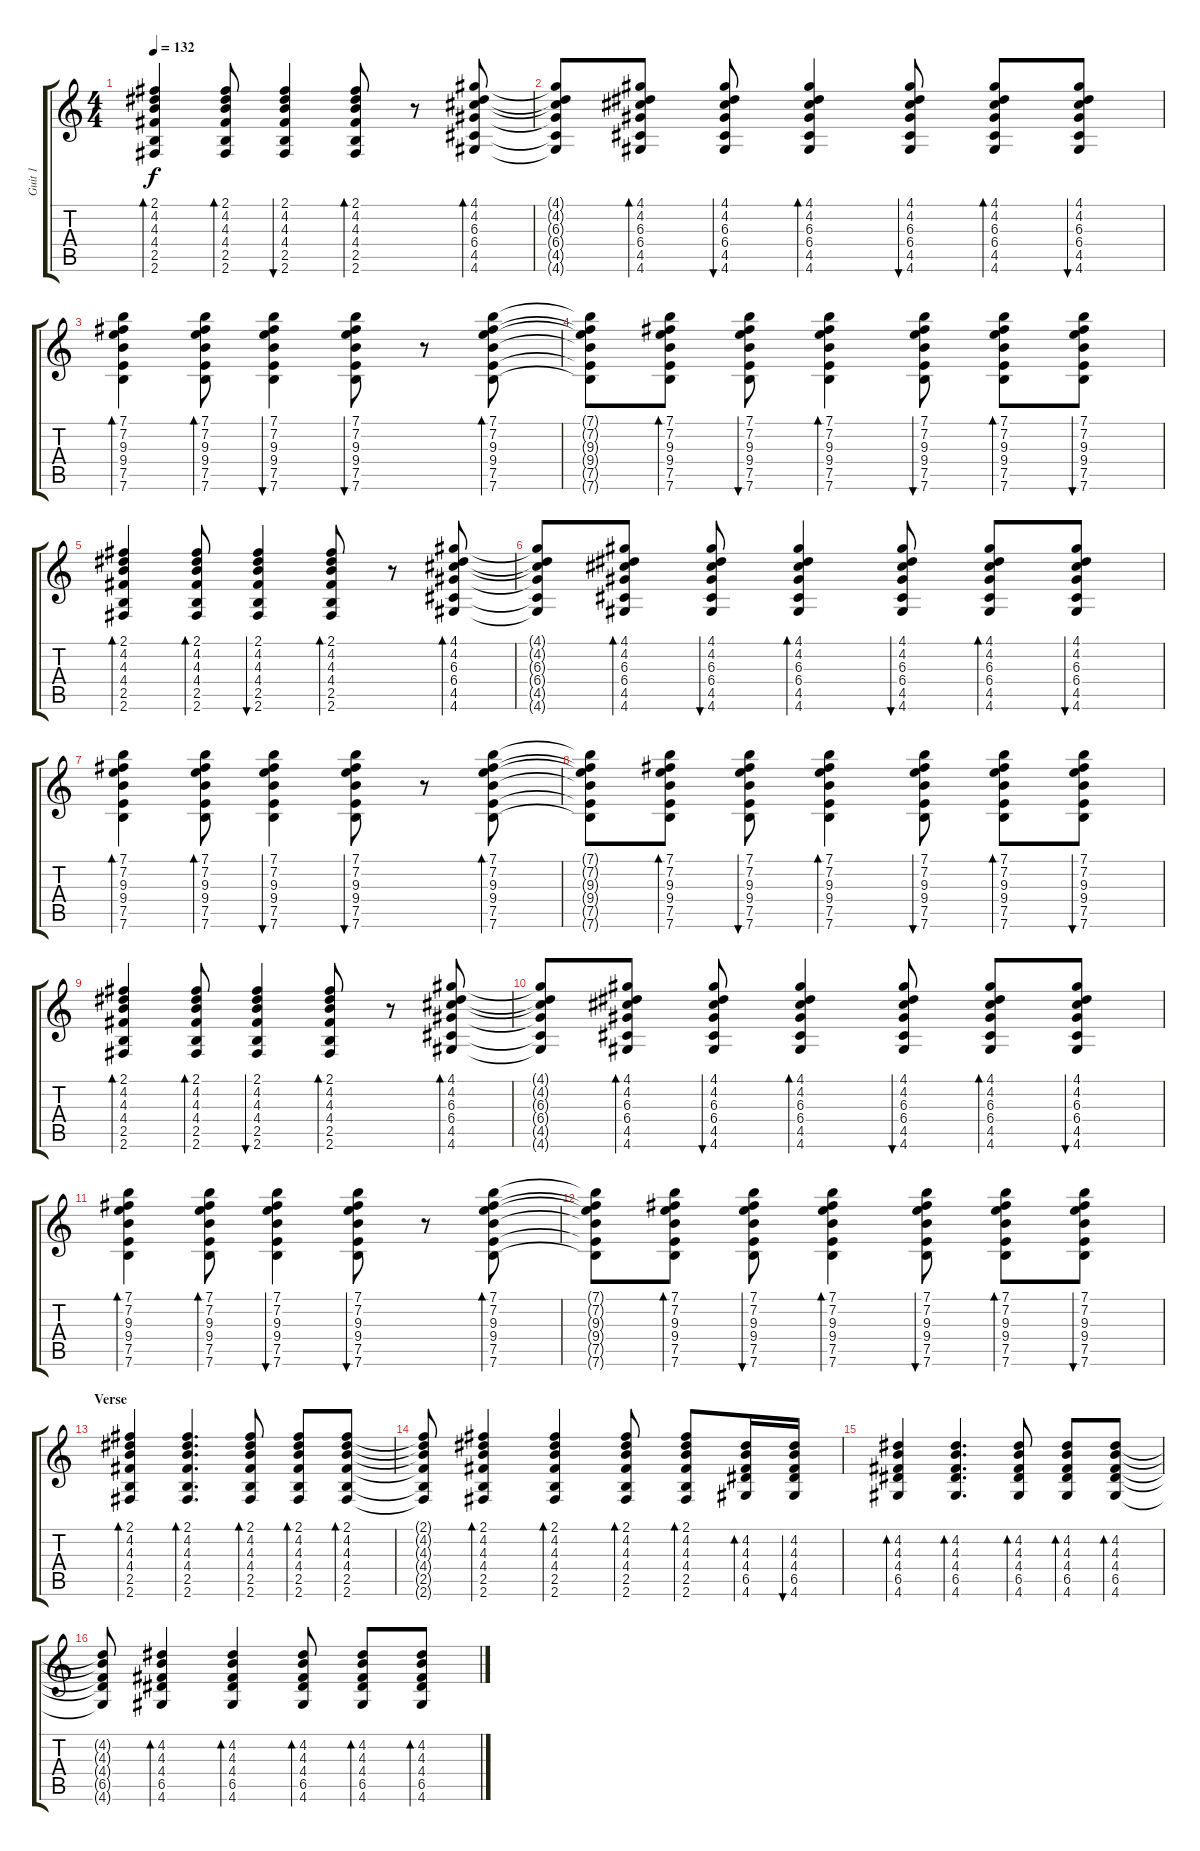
\track ("Guit 1" "Guit 1") {instrument distortionguitar}
\staff {score tabs}
\tuning (E4 B3 G3 D3 A2 E2) {hide}
\ts (4 4)
\tempo 132
\clef g2
\ks c
(2.1 4.2 4.3 4.4 2.5 2.6).4{bd 30 dy f} (2.1 4.2 4.3 4.4 2.5 2.6).8{bd 30} (2.1 4.2 4.3 4.4 2.5 2.6).4{bu 30} (2.1 4.2 4.3 4.4 2.5 2.6).8{bd 30} r.8 (4.1 4.2 6.3 6.4 4.5 4.6).8{bd 30} |
(4.1{t} 4.2{t} 6.3{t} 6.4{t} 4.5{t} 4.6{t}).8 (4.1 4.2 6.3 6.4 4.5 4.6).8{bd 30} (4.1 4.2 6.3 6.4 4.5 4.6).8{bu 30} (4.1 4.2 6.3 6.4 4.5 4.6).4{bd 30} (4.1 4.2 6.3 6.4 4.5 4.6).8{bu 30} (4.1 4.2 6.3 6.4 4.5 4.6).8{bd 30} (4.1 4.2 6.3 6.4 4.5 4.6).8{bu 30} |
(7.1 7.2 9.3 9.4 7.5 7.6).4{bd 30} (7.1 7.2 9.3 9.4 7.5 7.6).8{bd 30} (7.1 7.2 9.3 9.4 7.5 7.6).4{bu 30} (7.1 7.2 9.3 9.4 7.5 7.6).8{bu 30} r.8 (7.1 7.2 9.3 9.4 7.5 7.6).8{bd 30} |
(7.1{t} 7.2{t} 9.3{t} 9.4{t} 7.5{t} 7.6{t}).8 (7.1 7.2 9.3 9.4 7.5 7.6).8{bd 30} (7.1 7.2 9.3 9.4 7.5 7.6).8{bu 30} (7.1 7.2 9.3 9.4 7.5 7.6).4{bd 30} (7.1 7.2 9.3 9.4 7.5 7.6).8{bu 30} (7.1 7.2 9.3 9.4 7.5 7.6).8{bd 30} (7.1 7.2 9.3 9.4 7.5 7.6).8{bu 30} |
(2.1 4.2 4.3 4.4 2.5 2.6).4{bd 30} (2.1 4.2 4.3 4.4 2.5 2.6).8{bd 30} (2.1 4.2 4.3 4.4 2.5 2.6).4{bu 30} (2.1 4.2 4.3 4.4 2.5 2.6).8{bd 30} r.8 (4.1 4.2 6.3 6.4 4.5 4.6).8{bd 30} |
(4.1{t} 4.2{t} 6.3{t} 6.4{t} 4.5{t} 4.6{t}).8 (4.1 4.2 6.3 6.4 4.5 4.6).8{bd 30} (4.1 4.2 6.3 6.4 4.5 4.6).8{bu 30} (4.1 4.2 6.3 6.4 4.5 4.6).4{bd 30} (4.1 4.2 6.3 6.4 4.5 4.6).8{bu 30} (4.1 4.2 6.3 6.4 4.5 4.6).8{bd 30} (4.1 4.2 6.3 6.4 4.5 4.6).8{bu 30} |
(7.1 7.2 9.3 9.4 7.5 7.6).4{bd 30} (7.1 7.2 9.3 9.4 7.5 7.6).8{bd 30} (7.1 7.2 9.3 9.4 7.5 7.6).4{bu 30} (7.1 7.2 9.3 9.4 7.5 7.6).8{bu 30} r.8 (7.1 7.2 9.3 9.4 7.5 7.6).8{bd 30} |
(7.1{t} 7.2{t} 9.3{t} 9.4{t} 7.5{t} 7.6{t}).8 (7.1 7.2 9.3 9.4 7.5 7.6).8{bd 30} (7.1 7.2 9.3 9.4 7.5 7.6).8{bu 30} (7.1 7.2 9.3 9.4 7.5 7.6).4{bd 30} (7.1 7.2 9.3 9.4 7.5 7.6).8{bu 30} (7.1 7.2 9.3 9.4 7.5 7.6).8{bd 30} (7.1 7.2 9.3 9.4 7.5 7.6).8{bu 30} |
(2.1 4.2 4.3 4.4 2.5 2.6).4{bd 30} (2.1 4.2 4.3 4.4 2.5 2.6).8{bd 30} (2.1 4.2 4.3 4.4 2.5 2.6).4{bu 30} (2.1 4.2 4.3 4.4 2.5 2.6).8{bd 30} r.8 (4.1 4.2 6.3 6.4 4.5 4.6).8{bd 30} |
(4.1{t} 4.2{t} 6.3{t} 6.4{t} 4.5{t} 4.6{t}).8 (4.1 4.2 6.3 6.4 4.5 4.6).8{bd 30} (4.1 4.2 6.3 6.4 4.5 4.6).8{bu 30} (4.1 4.2 6.3 6.4 4.5 4.6).4{bd 30} (4.1 4.2 6.3 6.4 4.5 4.6).8{bu 30} (4.1 4.2 6.3 6.4 4.5 4.6).8{bd 30} (4.1 4.2 6.3 6.4 4.5 4.6).8{bu 30} |
(7.1 7.2 9.3 9.4 7.5 7.6).4{bd 30} (7.1 7.2 9.3 9.4 7.5 7.6).8{bd 30} (7.1 7.2 9.3 9.4 7.5 7.6).4{bu 30} (7.1 7.2 9.3 9.4 7.5 7.6).8{bu 30} r.8 (7.1 7.2 9.3 9.4 7.5 7.6).8{bd 30} |
(7.1{t} 7.2{t} 9.3{t} 9.4{t} 7.5{t} 7.6{t}).8 (7.1 7.2 9.3 9.4 7.5 7.6).8{bd 30} (7.1 7.2 9.3 9.4 7.5 7.6).8{bu 30} (7.1 7.2 9.3 9.4 7.5 7.6).4{bd 30} (7.1 7.2 9.3 9.4 7.5 7.6).8{bu 30} (7.1 7.2 9.3 9.4 7.5 7.6).8{bd 30} (7.1 7.2 9.3 9.4 7.5 7.6).8{bu 30} |
\section ("" "Verse")
(2.1 4.2 4.3 4.4 2.5 2.6).4{bd 30 volume 4} (2.1 4.2 4.3 4.4 2.5 2.6).4{d bd 30} (2.1 4.2 4.3 4.4 2.5 2.6).8{bd 30} (2.1 4.2 4.3 4.4 2.5 2.6).8{bd 30} (2.1 4.2 4.3 4.4 2.5 2.6).8{bd 30} |
(2.1{t} 4.2{t} 4.3{t} 4.4{t} 2.5{t} 2.6{t}).8 (2.1 4.2 4.3 4.4 2.5 2.6).4{bd 30} (2.1 4.2 4.3 4.4 2.5 2.6).4{bd 30} (2.1 4.2 4.3 4.4 2.5 2.6).8{bd 30} (2.1 4.2 4.3 4.4 2.5 2.6).8{bd 30} (4.2 4.3 4.4 6.5 4.6).16{bd 30} (4.2 4.3 4.4 6.5 4.6).16{bu 30} |
(4.2 4.3 4.4 6.5 4.6).4{bd 30} (4.2 4.3 4.4 6.5 4.6).4{d bd 30} (4.2 4.3 4.4 6.5 4.6).8{bd 30} (4.2 4.3 4.4 6.5 4.6).8{bd 30} (4.2 4.3 4.4 6.5 4.6).8{bd 30} |
(4.2{t} 4.3{t} 4.4{t} 6.5{t} 4.6{t}).8 (4.2 4.3 4.4 6.5 4.6).4{bd 30} (4.2 4.3 4.4 6.5 4.6).4{bd 30} (4.2 4.3 4.4 6.5 4.6).8{bd 30} (4.2 4.3 4.4 6.5 4.6).8{bd 30} (4.2 4.3 4.4 6.5 4.6).8{bd 30}
